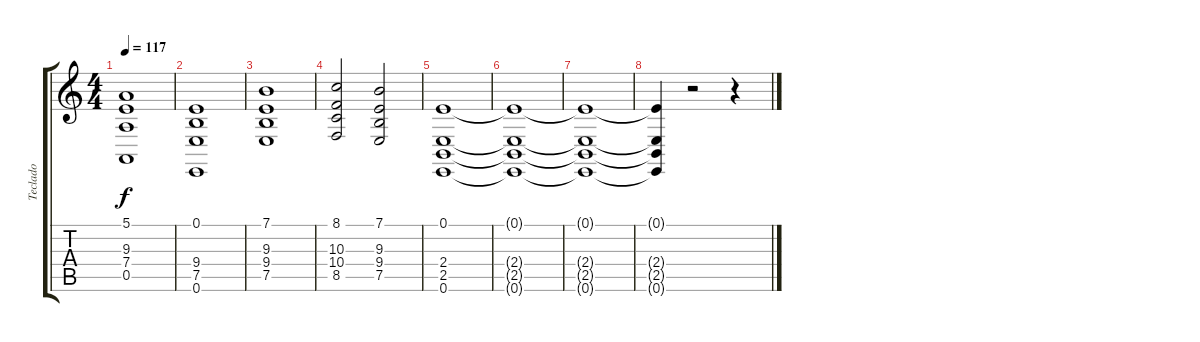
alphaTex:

\track ("Teclado" "Teclado") {instrument tremolostrings}
\staff {score tabs}
\tuning (E4 B3 G3 D3 A2 E2) {hide}
\ts (4 4)
\tempo 117
\clef g2
\ks c
(5.1 9.3 7.4 0.5).1{dy f} |
(0.1 9.4 7.5 0.6).1 |
(7.1 9.3 9.4 7.5).1 |
(8.1 10.3 10.4 8.5).2 (7.1 9.3 9.4 7.5).2 |
(0.1 2.4 2.5 0.6).1 |
(0.1{t} 2.4{t} 2.5{t} 0.6{t}).1 |
(0.1{t} 2.4{t} 2.5{t} 0.6{t}).1 |
(0.1{t} 2.4{t} 2.5{t} 0.6{t}).4 r.2 r.4
